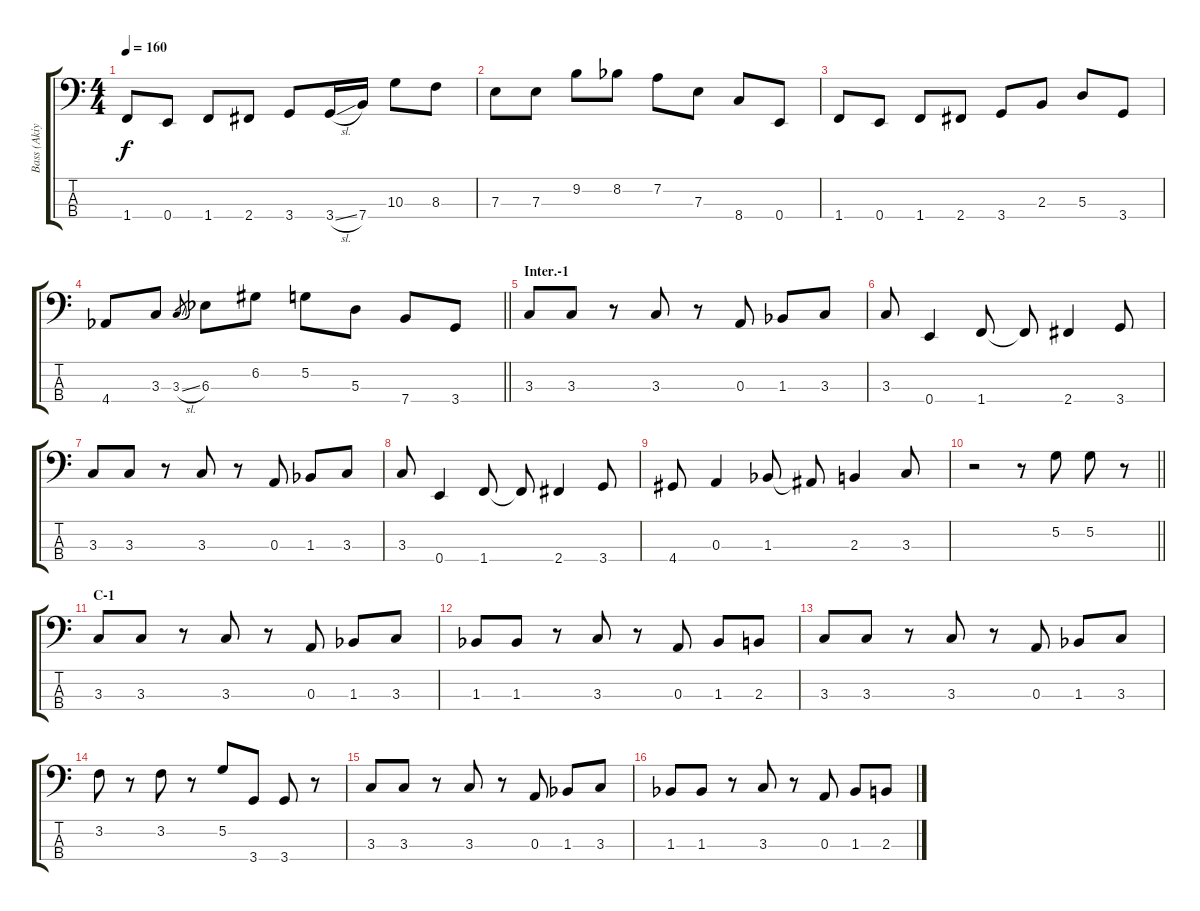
\track ("Bass (Akiyama Mio)" "Bass (Akiy") {instrument electricbassfinger}
\staff {score tabs}
\tuning (G2 D2 A1 E1) {hide}
\ts (4 4)
\tempo 160
\clef f4
\ks c
1.4.8{dy f} 0.4.8 1.4.8 2.4.8 3.4.8 3.4{sl}.16 7.4.16 10.3.8 8.3.8 |
7.3.8 7.3.8 9.2.8 8.2{acc b}.8 7.2.8 7.3.8 8.4.8 0.4.8 |
1.4.8 0.4.8 1.4.8 2.4.8 3.4.8 2.3.8 5.3.8 3.4.8 |
\barLineRight lightlight
4.4{acc b}.8 3.3.8 3.3{sl}.8{gr} 6.3{acc b}.8 6.2.8 5.2.8 5.3.8 7.4.8 3.4.8 |
\section ("" "Inter.-1")
3.3.8 3.3.8 r.8 3.3.8 r.8 0.3.8 1.3{acc b}.8 3.3.8 |
3.3.8 0.4.4 1.4.8 1.4{t}.8 2.4.4 3.4.8 |
3.3.8 3.3.8 r.8 3.3.8 r.8 0.3.8 1.3{acc b}.8 3.3.8 |
3.3.8 0.4.4 1.4.8 1.4{t}.8 2.4.4 3.4.8 |
4.4.8 0.3.4 1.3{acc b}.8 1.3{t}.8 2.3.4 3.3.8 |
\barLineRight lightlight
r.2 r.8 5.2.8 5.2.8 r.8 |
\section ("" "C-1")
3.3.8 3.3.8 r.8 3.3.8 r.8 0.3.8 1.3{acc b}.8 3.3.8 |
1.3{acc b}.8 1.3{acc b}.8 r.8 3.3.8 r.8 0.3.8 1.3{acc b}.8 2.3.8 |
3.3.8 3.3.8 r.8 3.3.8 r.8 0.3.8 1.3{acc b}.8 3.3.8 |
3.2.8 r.8 3.2.8 r.8 5.2.8 3.4.8 3.4.8 r.8 |
3.3.8 3.3.8 r.8 3.3.8 r.8 0.3.8 1.3{acc b}.8 3.3.8 |
1.3{acc b}.8 1.3{acc b}.8 r.8 3.3.8 r.8 0.3.8 1.3{acc b}.8 2.3.8
